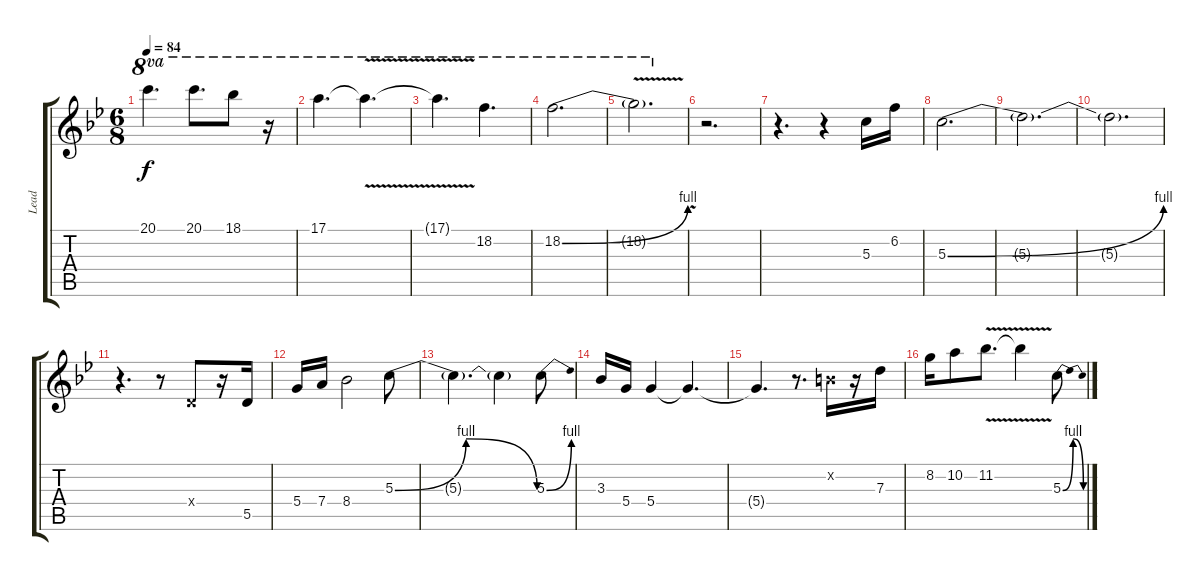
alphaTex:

\track ("Lead" "Lead") {instrument distortionguitar}
\staff {score tabs}
\tuning (E4 B3 G3 D3 A2 E2) {hide}
\ts (6 8)
\tempo 84
\clef g2
\ks bb
20.1{t}.4{d ot 8va dy f} 20.1.8{d ot 8va} 18.1.8{ot 8va} r.16{ot 8va} |
17.1.4{d ot 8va} 17.1{v t}.4{d ot 8va} |
17.1{t}.4{d ot 8va} 18.2.4{d ot 8va} |
18.2{be (bend 0 0 60 4)}.2{d ot 8va} |
18.2{v t}.2{d ot 8va} |
r.2{d} |
r.4{d} r.4 5.3.16 6.2.16 |
5.3{be (bend 0 0 60 4)}.2{d} |
5.3{t}.2{d} |
5.3{t}.2{d} |
r.4{d} r.8 0.4{x}.8 r.16 5.5.16 |
5.4.16 7.4.16 8.4.2 5.3{be (bendrelease 0 0 15 4 45 4 60 0)}.8 |
5.3{t}.4{d} 5.3{t}.4 5.3{be (bend 0 0 60 4)}.8 |
3.3.16 5.4.16 5.4.4 5.4{t}.4{d} |
5.4{t}.4{d} r.8{d} 0.2{x}.16 r.16 7.3.16 |
8.2.16 10.2.8 11.2{v}.8{d} 11.2{t}.4 5.3{be (bendrelease 0 0 15 4 50 4 60 0)}.8
